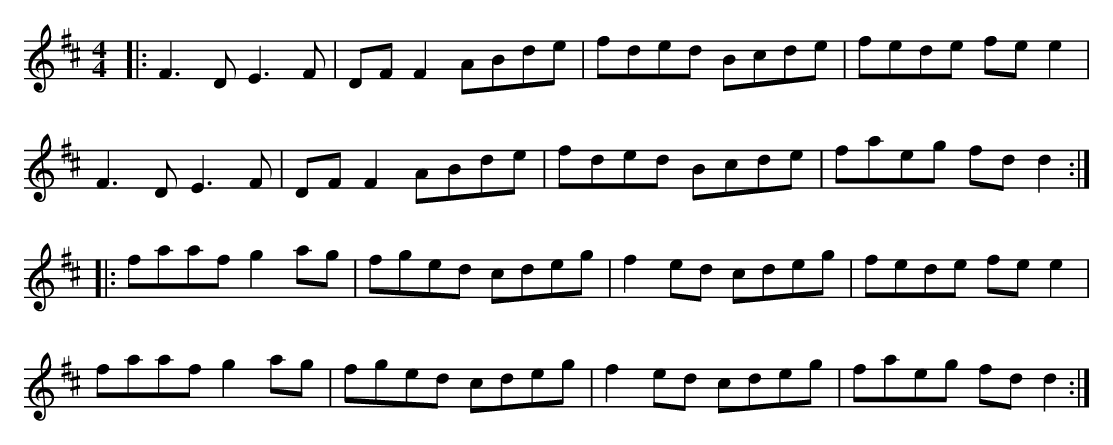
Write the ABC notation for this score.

X:1
M:4/4
K:D
|:F3 D E3 F|DF F2 ABde|fded Bcde|fede fe e2|
F3 D E3 F|DF F2 ABde|fded Bcde|faeg fd d2:|
|:faaf g2 ag|fged cdeg|f2 ed cdeg|fede fe e2|
faaf g2 ag|fged cdeg|f2 ed cdeg|faeg fd d2:|
